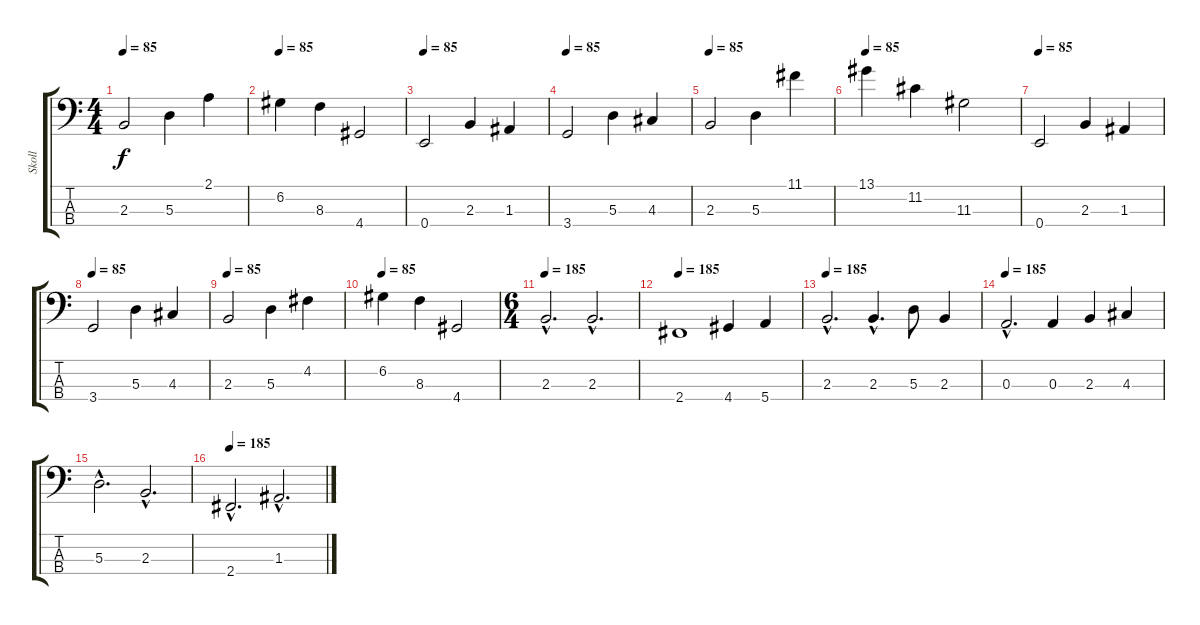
\track ("Skoll" "Skoll") {instrument electricbassfinger}
\staff {score tabs}
\tuning (G2 D2 A1 E1) {hide}
\ts (4 4)
\tempo 85
\clef f4
\ks c
2.3.2{dy f} 5.3.4 2.1.4 |
\tempo 85
6.2.4 8.3.4 4.4.2 |
\tempo 85
0.4.2 2.3.4 1.3.4 |
\tempo 85
3.4.2 5.3.4 4.3.4 |
\tempo 85
2.3.2 5.3.4 11.1.4 |
\tempo 85
13.1.4 11.2.4 11.3.2 |
\tempo 85
0.4.2 2.3.4 1.3.4 |
\tempo 85
3.4.2 5.3.4 4.3.4 |
\tempo 85
2.3.2 5.3.4 4.2.4 |
\tempo 85
6.2.4 8.3.4 4.4.2 |
\ts (6 4)
\tempo 185
2.3{hac}.2{d} 2.3{hac}.2{d} |
\tempo 185
2.4.1 4.4.4 5.4.4 |
\tempo 185
2.3{hac}.2{d} 2.3{hac}.4{d} 5.3.8 2.3.4 |
\tempo 185
0.3{hac}.2{d} 0.3.4 2.3.4 4.3.4 |
5.3{hac}.2{d} 2.3{hac}.2{d} |
\tempo 185
2.4{hac}.2{d} 1.3{hac}.2{d}
